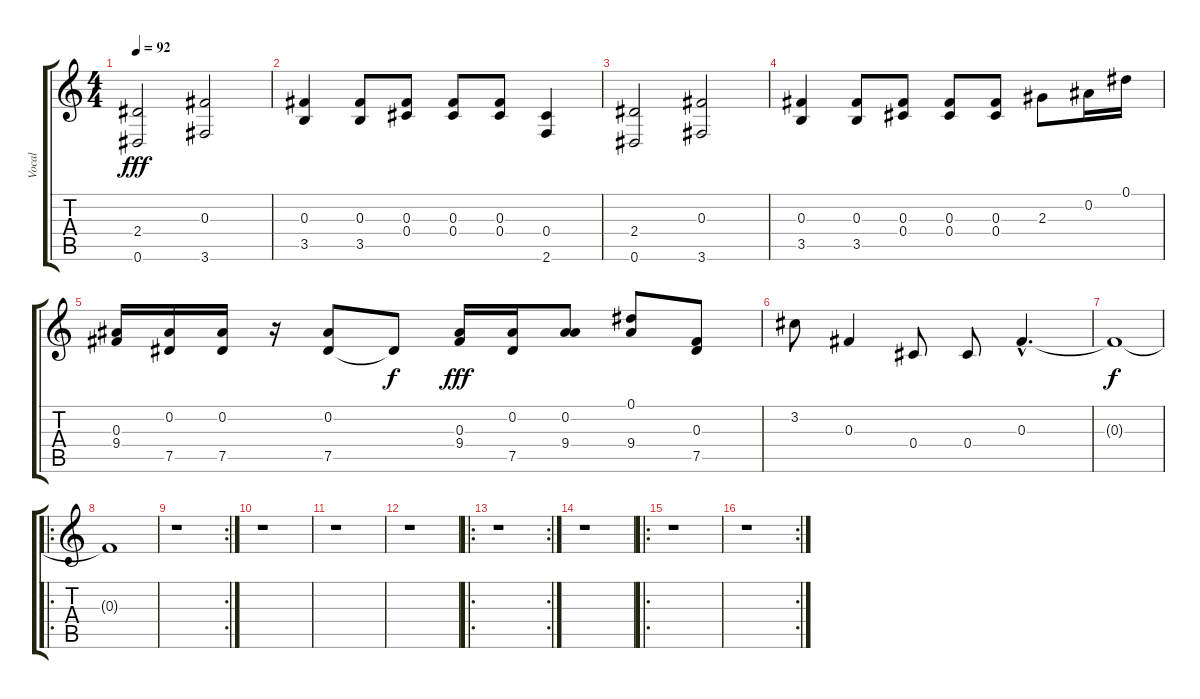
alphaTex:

\track ("Vocal" "Vocal") {instrument overdrivenguitar}
\staff {score tabs}
\tuning (Eb4 Bb3 Gb3 Db3 Ab2 Eb2) {hide}
\ts (4 4)
\tempo 92
\clef g2
\ks c
(2.4 0.6).2{dy fff} (0.3 3.6).2 |
(0.3 3.5).4 (0.3 3.5).8 (0.3 0.4).8 (0.3 0.4).8 (0.3 0.4).8 (0.4 2.6).4 |
(2.4 0.6).2 (0.3 3.6).2 |
(0.3 3.5).4 (0.3 3.5).8 (0.3 0.4).8 (0.3 0.4).8 (0.3 0.4).8 2.3.8 0.2.16 0.1.16 |
(0.3 9.4).16 (0.2 7.5).16 (0.2 7.5).16 r.16 (0.2 7.5).8 7.5{t}.8{dy f} (0.3 9.4).16{dy fff} (0.2 7.5).16 (0.2 9.4).8 (0.1 9.4).8 (0.3 7.5).8 |
3.2.8 0.3.4 0.4.8 0.4.8 0.3{hac}.4{d volume 9} |
0.3{t}.1{dy f} |
\ro
0.3{t}.1 |
\rc 2
r.1 |
r.1 |
r.1 |
r.1 |
\ro
\rc 2
r.1 |
r.1 |
\ro
r.1 |
\rc 2
r.1
